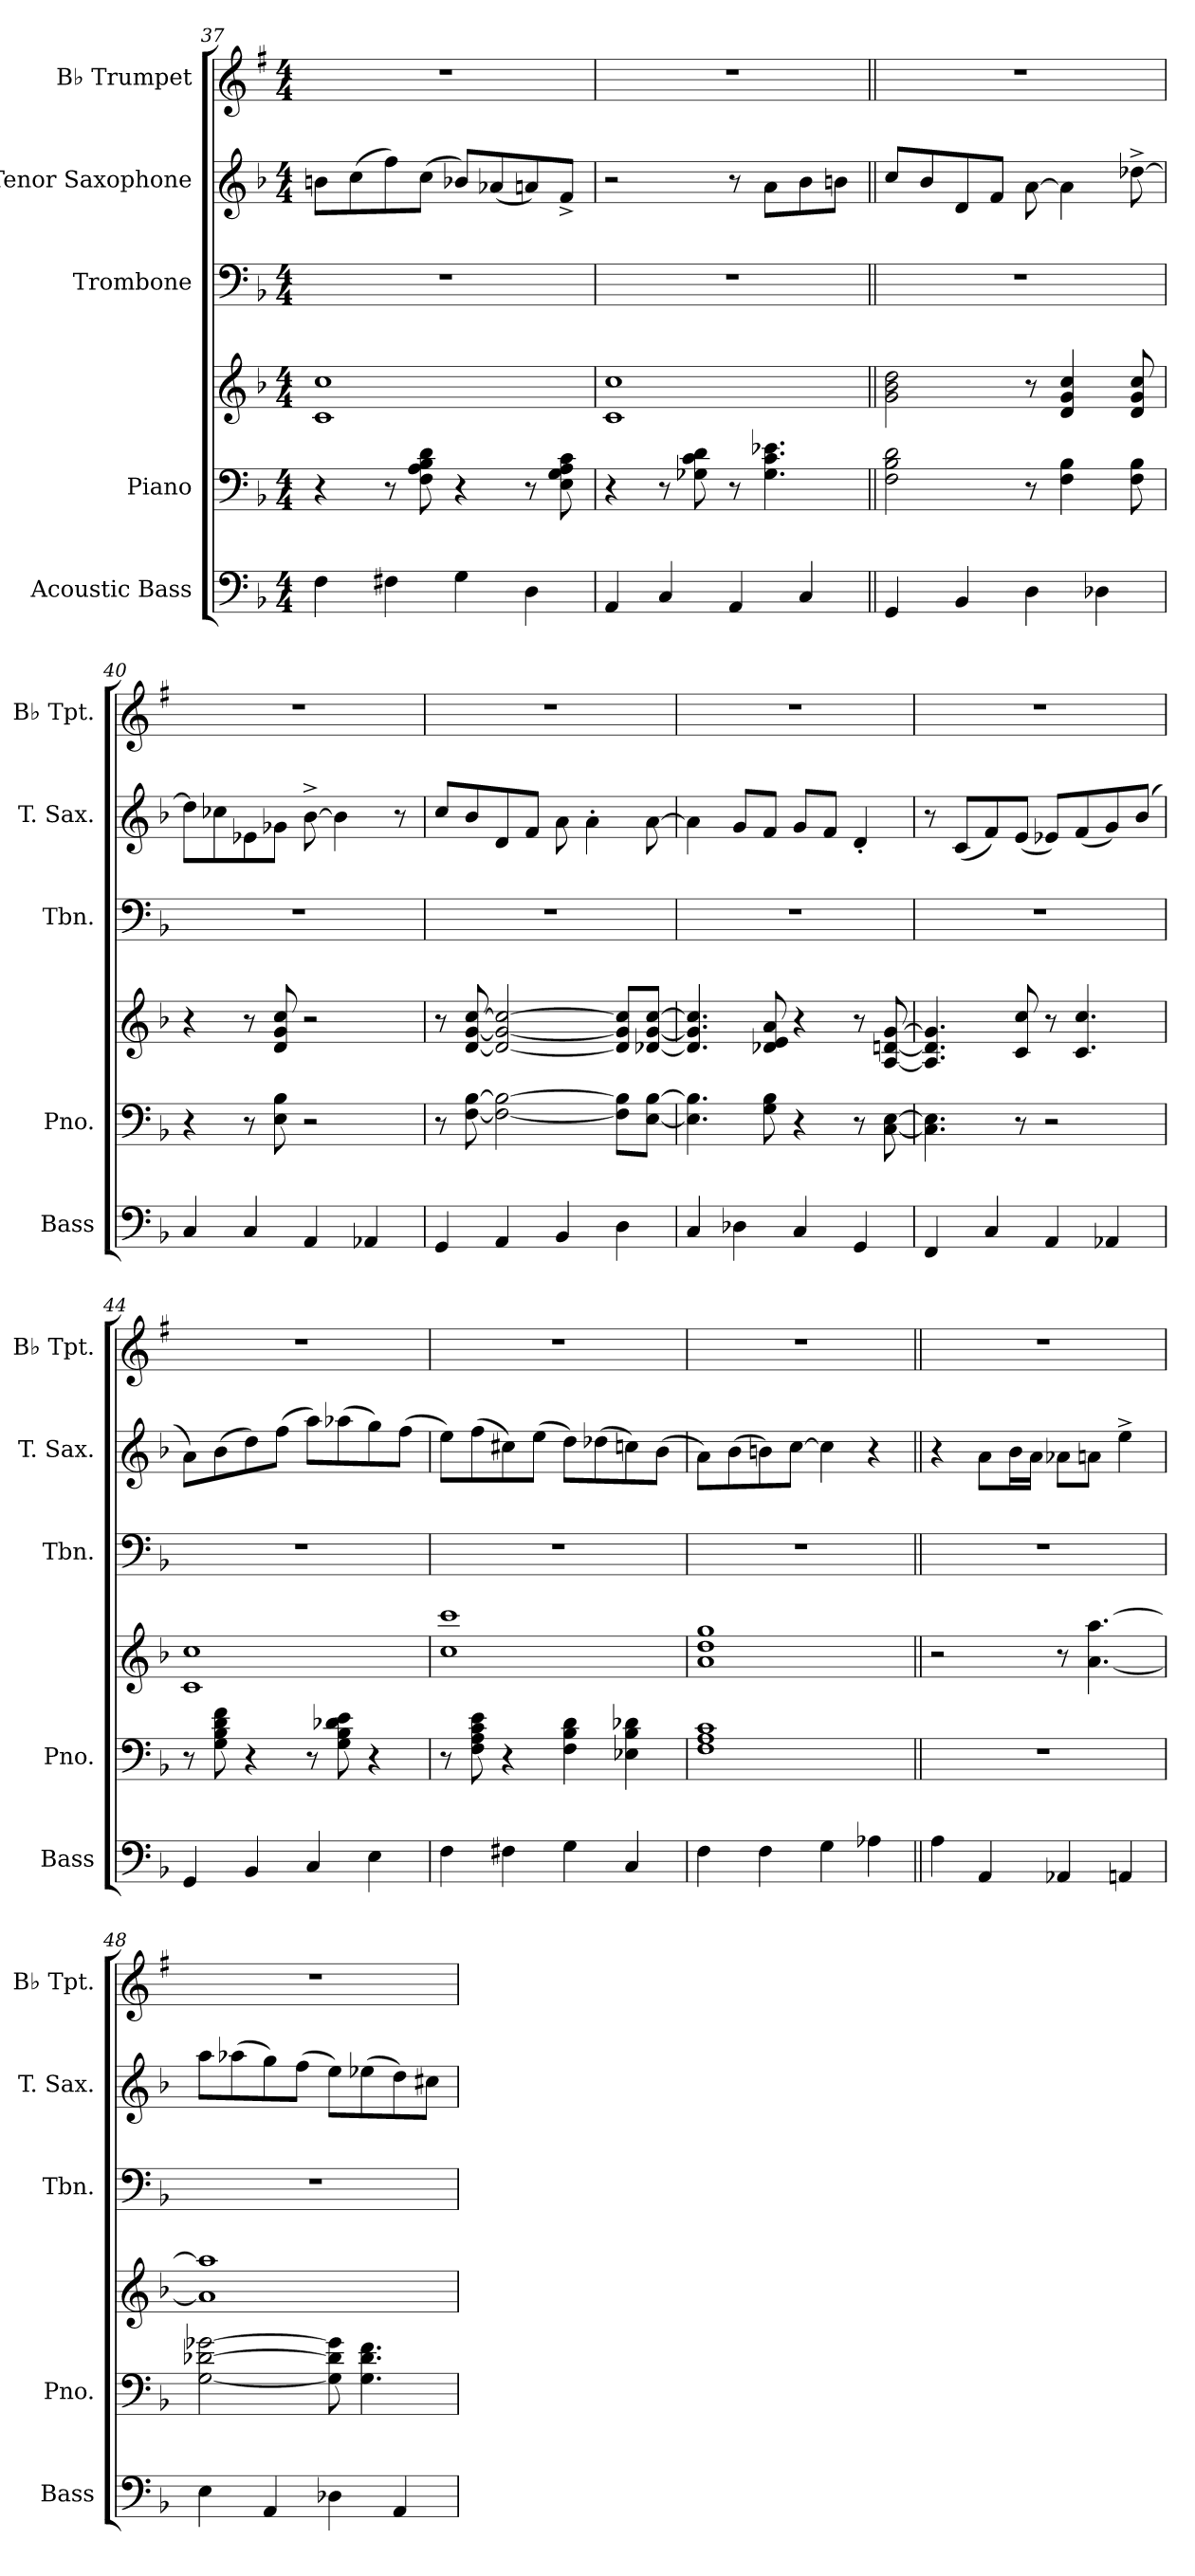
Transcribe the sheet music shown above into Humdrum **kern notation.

**kern	**kern	**kern	**kern	**kern	**kern
*part5	*part4	*part4	*part3	*part2	*part1
*staff6	*staff5	*staff4	*staff3	*staff2	*staff1
*I"Acoustic Bass	*I"Piano	*	*I"Trombone	*I"Tenor Saxophone	*I"B♭ Trumpet
*I'Bass	*I'Pno.	*	*I'Tbn.	*I'T. Sax.	*I'B♭ Tpt.
*clefF4	*clefF4	*clefG2	*clefF4	*clefG2	*clefG2
*ITrd7c12	*	*	*	*ITrd8c14	*ITrd1c2
*k[b-]	*k[b-]	*k[b-]	*k[b-]	*k[b-]	*k[b-]
*M4/4	*M4/4	*M4/4	*M4/4	*M4/4	*M4/4
=37	=37	=37	=37	=37	=37
4FF\	4r	1c 1cc	1r	8Bn\L	1r
.	.	.	.	(>8c\	.
4FF#X\	8r	.	.	8f\)	.
.	8F\ 8A\ 8B-\ 8d\	.	.	(>8c\J	.
4GG\	4r	.	.	8B-X/L)	.
.	.	.	.	(<8A-X/	.
4DD\	8r	.	.	8An/)	.
.	8E\ 8G\ 8A\ 8c\	.	.	8F^/J	.
=38	=38	=38	=38	=38	=38
4AAA/	4r	1c 1cc	1r	2r	1r
4CC/	8r	.	.	.	.
.	8G-X\ 8c\ 8d\	.	.	.	.
4AAA/	8r	.	.	8r	.
.	4.G-\ 4.c\ 4.e-X\	.	.	8A\L	.
4CC/	.	.	.	8B-\	.
.	.	.	.	8Bn\J	.
!!LO:PB:g=z
=39||	=39||	=39||	=39||	=39||	=39||
4GGG/	2F\ 2B-\ 2d\	2g\ 2b-\ 2dd\	1r	8c/L	1r
.	.	.	.	8B-/	.
4BBB-/	.	.	.	8D/	.
.	.	.	.	8F/J	.
4DD\	8r	8r	.	[8A\	.
.	4F\ 4B-\	4d/ 4g/ 4cc/	.	4A\]	.
4DD-X\	.	.	.	.	.
.	8F\ 8B-\	8d/ 8g/ 8cc/	.	[8d-X^\	.
=40	=40	=40	=40	=40	=40
4CC/	4r	4r	1r	8d-\L]	1r
.	.	.	.	8c-X\	.
4CC/	8r	8r	.	8E-X\	.
.	8E\ 8B-\	8d/ 8g/ 8cc/	.	8G-X\J	.
4AAA/	2r	2r	.	[8B-^\	.
.	.	.	.	4B-\]	.
4AAA-X/	.	.	.	.	.
.	.	.	.	8r	.
=41	=41	=41	=41	=41	=41
4GGG/	8r	8r	1r	8c/L	1r
.	[8F\ [8B-\	[8d/ [8g/ [8cc/	.	8B-/	.
4AAA/	2F\_ 2B-\_	2d/_ 2g/_ 2cc/_	.	8D/	.
.	.	.	.	8F/J	.
4BBB-/	.	.	.	8A\	.
.	.	.	.	4A'\	.
4DD\	8F\] 8B-\]L	8d/] 8g/] 8cc/]L	.	.	.
.	[8E\ [8B-\J	[8d-X/ [8g/ [8cc/J	.	[8A\	.
=42	=42	=42	=42	=42	=42
4CC/	4.E\] 4.B-\]	4.d-/] 4.g/] 4.cc/]	1r	4A\]	1r
4DD-X\	.	.	.	8G/L	.
.	8G\ 8B-\	8d-X/ 8e/ 8a/	.	8F/J	.
4CC/	4r	4r	.	8G/L	.
.	.	.	.	8F/J	.
4GGG/	8r	8r	.	4D'/	.
.	[8C\ [8E\	[8A/ [8dn/ [8g/	.	.	.
!!LO:PB:g=z
=43	=43	=43	=43	=43	=43
4FFF/	4.C\] 4.E\]	4.A/] 4.d/] 4.g/]	1r	8r	1r
.	.	.	.	(<8C/L	.
4CC/	.	.	.	8F/)	.
.	8r	8c/ 8cc/	.	(<8E/J	.
4AAA/	2r	8r	.	8E-X/L)	.
.	.	4.c/ 4.cc/	.	(<8F/	.
4AAA-X/	.	.	.	8G/)	.
.	.	.	.	(<8B-/J	.
=44	=44	=44	=44	=44	=44
4GGG/	8r	1c 1cc	1r	8A\L)	1r
.	8G\ 8B-\ 8d\ 8f\	.	.	(>8B-\	.
4BBB-/	4r	.	.	8d\)	.
.	.	.	.	(>8f\J	.
4CC/	8r	.	.	8a\L)	.
.	8G\ 8B-\ 8d-X\ 8e\	.	.	(>8a-X\	.
4EE\	4r	.	.	8g\)	.
.	.	.	.	(>8f\J	.
=45	=45	=45	=45	=45	=45
4FF\	8r	1cc 1ccc	1r	8e\L)	1r
.	8F\ 8A\ 8c\ 8e\	.	.	(>8f\	.
4FF#X\	4r	.	.	8c#X\)	.
.	.	.	.	(>8e\J	.
4GG\	4F\ 4B-\ 4d\	.	.	8d\L)	.
.	.	.	.	(>8d-X\	.
4CC/	4E-X\ 4B-\ 4d-X\	.	.	8cn\)	.
.	.	.	.	(>8B-\J	.
=46	=46	=46	=46	=46	=46
4FF\	1F 1A 1c	1a 1dd 1gg	1r	8A\L)	1r
.	.	.	.	(>8B-\	.
4FF\	.	.	.	8Bn\)	.
.	.	.	.	[8c\J	.
4GG\	.	.	.	4c\]	.
4AA-X\	.	.	.	4r	.
!!LO:PB:g=z
=47||	=47||	=47||	=47||	=47||	=47||
4AA\	1r	2r	1r	4r	1r
4AAA/	.	.	.	8A\L	.
.	.	.	.	16B-\L	.
.	.	.	.	16A\JJ	.
4AAA-X/	.	8r	.	8A-X\L	.
.	.	[4.a\ [4.aa\	.	8An\J	.
4AAAn/	.	.	.	4e^\	.
=48	=48	=48	=48	=48	=48
4EE\	[2G\ [2d-X\ [2g-X\	1a] 1aa]	1r	8a\L	1r
.	.	.	.	(>8a-X\	.
4AAA/	.	.	.	8g\)	.
.	.	.	.	(>8f\J	.
4DD-X\	8G\] 8d-\] 8g-\]	.	.	8e\L)	.
.	4.G\ 4.d-\ 4.f\	.	.	(>8e-X\	.
4AAA/	.	.	.	8d\)	.
.	.	.	.	8c#X\J	.
=	=	=	=	=	=
*-	*-	*-	*-	*-	*-
